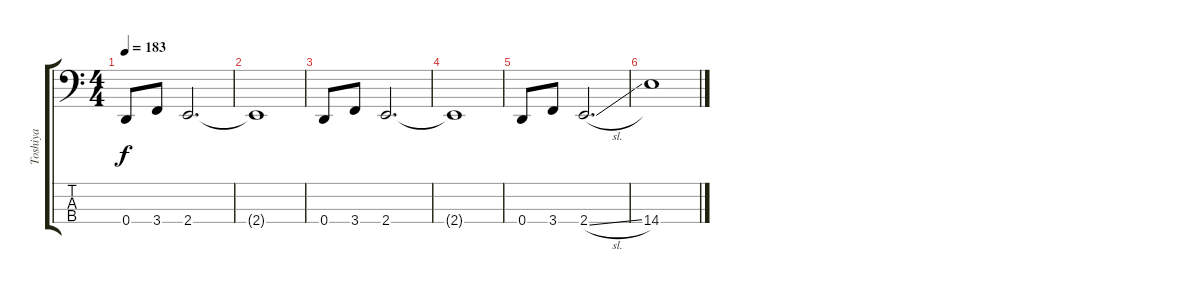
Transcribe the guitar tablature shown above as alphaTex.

\track ("Toshiya" "Toshiya") {instrument electricbasspick}
\staff {score tabs}
\tuning (F2 C2 G1 D1) {hide}
\ts (4 4)
\tempo 183
\clef f4
\ks c
0.4.8{dy f volume 5} 3.4.8 2.4.2{d} |
2.4{t}.1 |
0.4.8{volume 3} 3.4.8 2.4.2{d} |
2.4{t}.1 |
0.4.8{volume 0} 3.4.8 2.4{sl}.2{d} |
14.4.1
